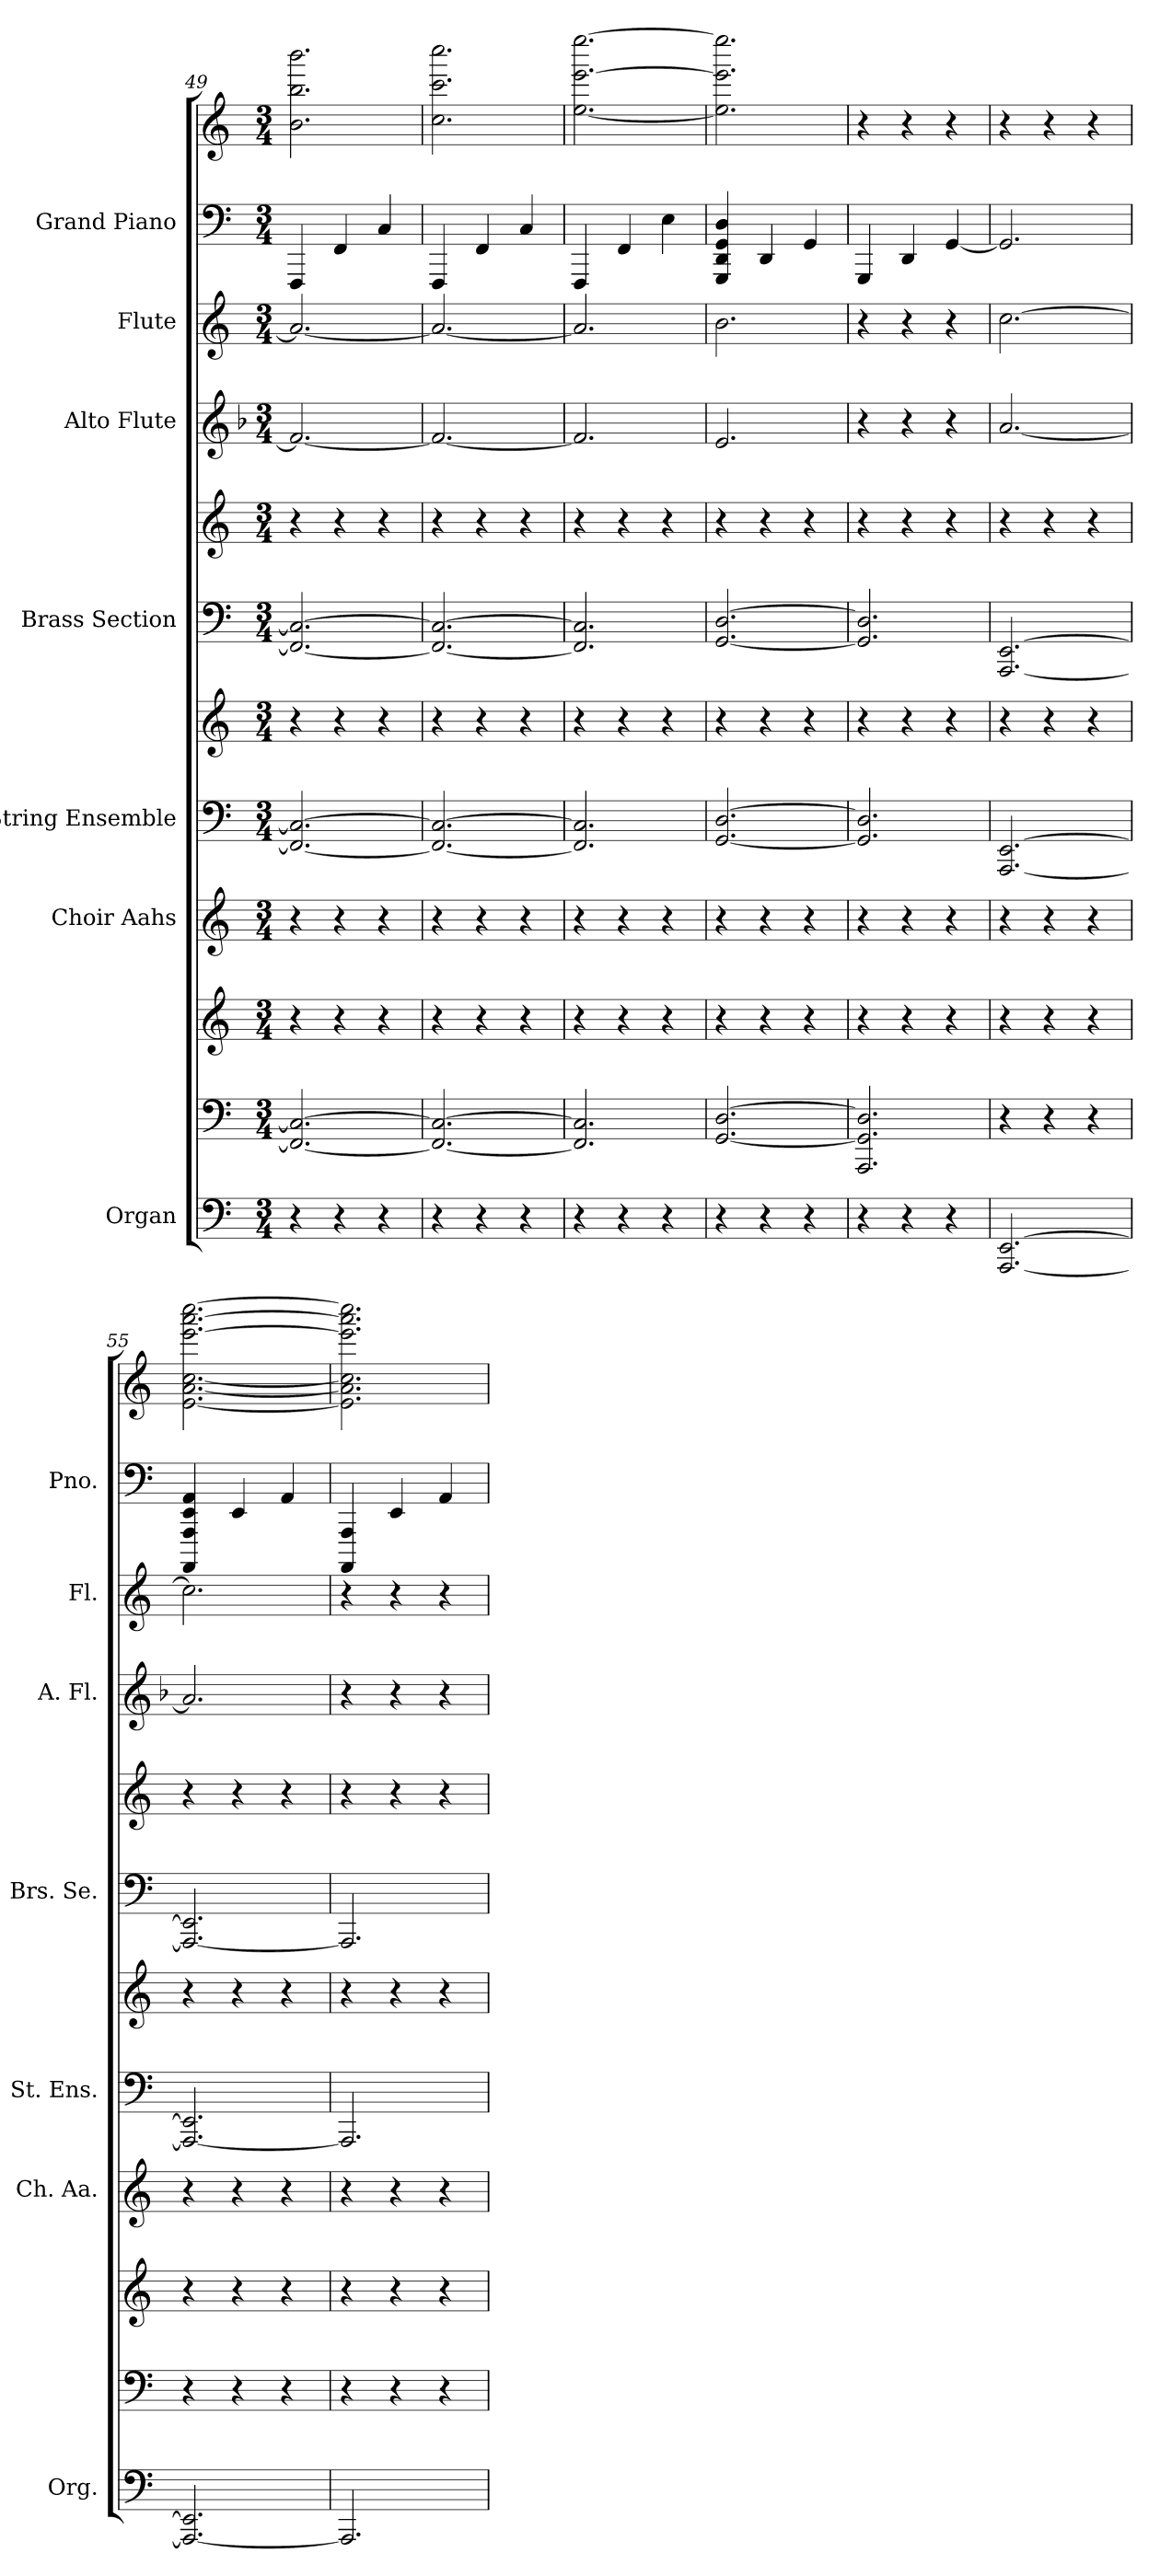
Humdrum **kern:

**kern	**kern	**kern	**kern	**kern	**kern	**kern	**kern	**kern	**kern	**kern	**kern
*part7	*part7	*part7	*part6	*part5	*part5	*part4	*part4	*part3	*part2	*part1	*part1
*staff12	*staff11	*staff10	*staff9	*staff8	*staff7	*staff6	*staff5	*staff4	*staff3	*staff2	*staff1
*I"Organ	*	*	*I"Choir Aahs	*I"String Ensemble	*	*I"Brass Section	*	*I"Alto Flute	*I"Flute	*I"Grand Piano	*
*I'Org.	*	*	*I'Ch. Aa.	*I'St. Ens.	*	*I'Brs. Se.	*	*I'A. Fl.	*I'Fl.	*I'Pno.	*
*clefF4	*clefF4	*clefG2	*clefG2	*clefF4	*clefG2	*clefF4	*clefG2	*clefG2	*clefG2	*clefF4	*clefG2
*	*	*	*	*	*	*	*	*ITrd3c5	*	*	*
*k[]	*k[]	*k[]	*k[]	*k[]	*k[]	*k[]	*k[]	*k[]	*k[]	*k[]	*k[]
*M3/4	*M3/4	*M3/4	*M3/4	*M3/4	*M3/4	*M3/4	*M3/4	*M3/4	*M3/4	*M3/4	*M3/4
=49	=49	=49	=49	=49	=49	=49	=49	=49	=49	=49	=49
4r	2.FF_ 2.C_	4r	4r	2.FF_ 2.C_	4r	2.FF_ 2.C_	4r	2.c_	2.a_	4FFF	2.b 2.bb 2.bbb
4r	.	4r	4r	.	4r	.	4r	.	.	4FF	.
4r	.	4r	4r	.	4r	.	4r	.	.	4C	.
=50	=50	=50	=50	=50	=50	=50	=50	=50	=50	=50	=50
4r	2.FF_ 2.C_	4r	4r	2.FF_ 2.C_	4r	2.FF_ 2.C_	4r	2.c_	2.a_	4FFF	2.cc 2.ccc 2.cccc
4r	.	4r	4r	.	4r	.	4r	.	.	4FF	.
4r	.	4r	4r	.	4r	.	4r	.	.	4C	.
=51	=51	=51	=51	=51	=51	=51	=51	=51	=51	=51	=51
4r	2.FF] 2.C]	4r	4r	2.FF] 2.C]	4r	2.FF] 2.C]	4r	2.c]	2.a]	4FFF	[2.ee [2.eee [2.eeee
4r	.	4r	4r	.	4r	.	4r	.	.	4FF	.
4r	.	4r	4r	.	4r	.	4r	.	.	4E	.
=52	=52	=52	=52	=52	=52	=52	=52	=52	=52	=52	=52
4r	[2.GG [2.D	4r	4r	[2.GG [2.D	4r	[2.GG [2.D	4r	2.B	2.b	4GGG 4DD 4GG 4D	2.ee] 2.eee] 2.eeee]
4r	.	4r	4r	.	4r	.	4r	.	.	4DD	.
4r	.	4r	4r	.	4r	.	4r	.	.	4GG	.
=53	=53	=53	=53	=53	=53	=53	=53	=53	=53	=53	=53
4r	2.GG] 2.D] 2.AAA	4r	4r	2.GG] 2.D]	4r	2.GG] 2.D]	4r	4r	4r	4GGG	4r
4r	.	4r	4r	.	4r	.	4r	4r	4r	4DD	4r
4r	.	4r	4r	.	4r	.	4r	4r	4r	[4GG	4r
=54	=54	=54	=54	=54	=54	=54	=54	=54	=54	=54	=54
[2.AAA [2.EE	4r	4r	4r	[2.AAA [2.EE	4r	[2.AAA [2.EE	4r	[2.e	[2.cc	2.GG]	4r
.	4r	4r	4r	.	4r	.	4r	.	.	.	4r
.	4r	4r	4r	.	4r	.	4r	.	.	.	4r
=55	=55	=55	=55	=55	=55	=55	=55	=55	=55	=55	=55
2.AAA_ 2.EE]	4r	4r	4r	2.AAA_ 2.EE]	4r	2.AAA_ 2.EE]	4r	2.e]	2.cc]	4AAA 4AA 4EE 4AAAA	[2.cc [2.a [2.e [2.eee [2.aaa [2.cccc
.	4r	4r	4r	.	4r	.	4r	.	.	4EE	.
.	4r	4r	4r	.	4r	.	4r	.	.	4AA	.
=56	=56	=56	=56	=56	=56	=56	=56	=56	=56	=56	=56
2.AAA]	4r	4r	4r	2.AAA]	4r	2.AAA]	4r	4r	4r	4AAA 4AAAA	2.a] 2.cc] 2.e] 2.eee] 2.aaa] 2.cccc]
.	4r	4r	4r	.	4r	.	4r	4r	4r	4EE	.
.	4r	4r	4r	.	4r	.	4r	4r	4r	4AA	.
=	=	=	=	=	=	=	=	=	=	=	=
*-	*-	*-	*-	*-	*-	*-	*-	*-	*-	*-	*-
